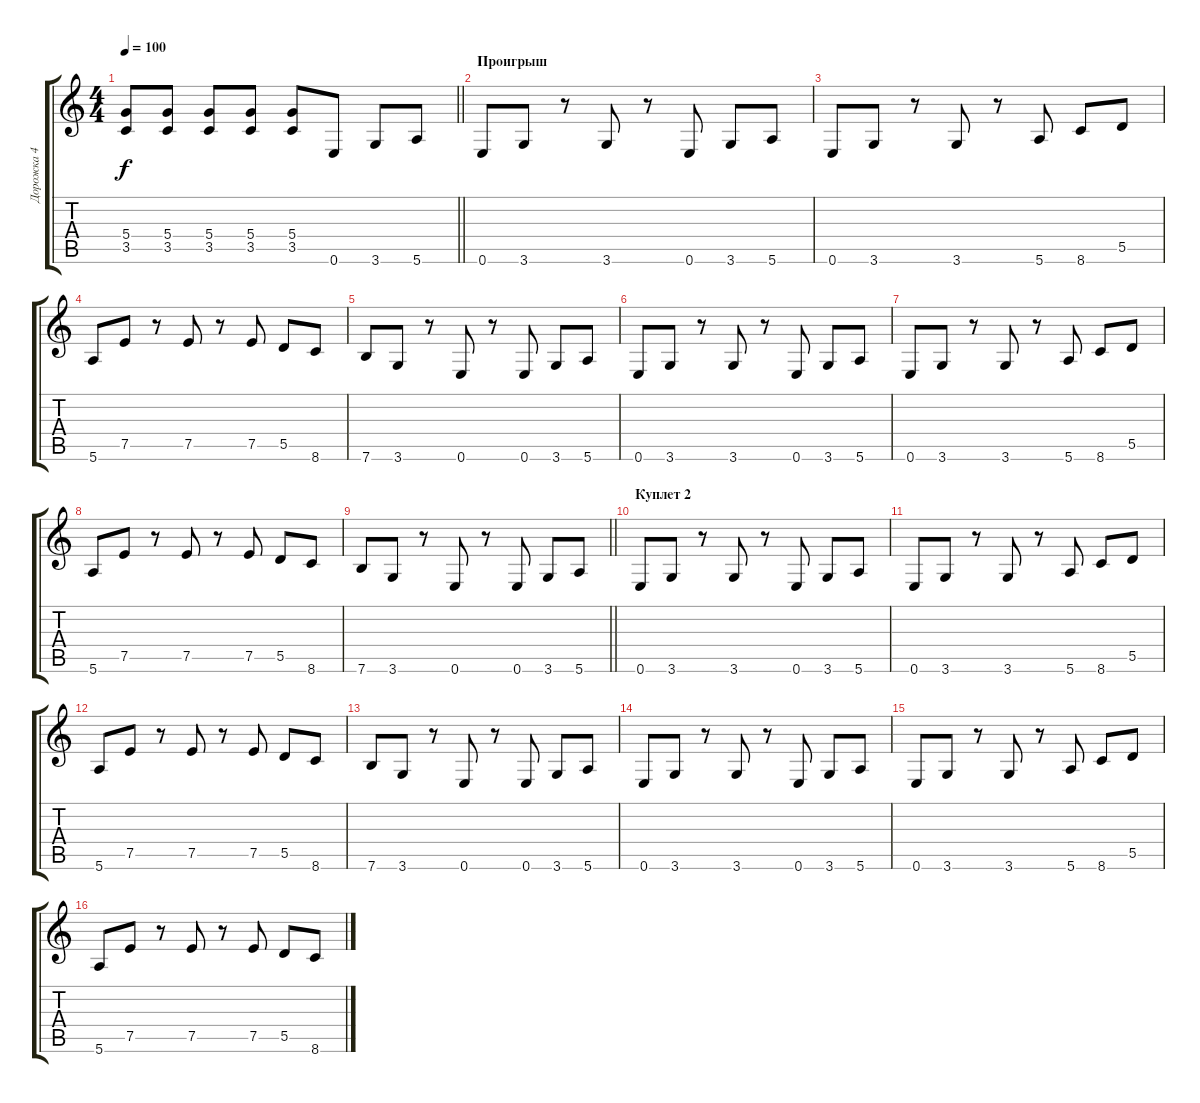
\track ("Дорожка 4" "Дорожка 4") {instrument electricguitarmuted}
\staff {score tabs}
\tuning (E4 B3 G3 D3 A2 E2) {hide}
\ts (4 4)
\tempo 100
\clef g2
\barLineRight lightlight
\ks c
(5.4 3.5).8{dy f} (5.4 3.5).8 (5.4 3.5).8 (5.4 3.5).8 (5.4 3.5).8 0.6.8 3.6.8 5.6.8 |
\section ("" "Проигрыш")
0.6.8 3.6.8 r.8 3.6.8 r.8 0.6.8 3.6.8 5.6.8 |
0.6.8 3.6.8 r.8 3.6.8 r.8 5.6.8 8.6.8 5.5.8 |
5.6.8 7.5.8 r.8 7.5.8 r.8 7.5.8 5.5.8 8.6.8 |
7.6.8 3.6.8 r.8 0.6.8 r.8 0.6.8 3.6.8 5.6.8 |
0.6.8 3.6.8 r.8 3.6.8 r.8 0.6.8 3.6.8 5.6.8 |
0.6.8 3.6.8 r.8 3.6.8 r.8 5.6.8 8.6.8 5.5.8 |
5.6.8 7.5.8 r.8 7.5.8 r.8 7.5.8 5.5.8 8.6.8 |
\barLineRight lightlight
7.6.8 3.6.8 r.8 0.6.8 r.8 0.6.8 3.6.8 5.6.8 |
\section ("" "Куплет 2")
0.6.8 3.6.8 r.8 3.6.8 r.8 0.6.8 3.6.8 5.6.8 |
0.6.8 3.6.8 r.8 3.6.8 r.8 5.6.8 8.6.8 5.5.8 |
5.6.8 7.5.8 r.8 7.5.8 r.8 7.5.8 5.5.8 8.6.8 |
7.6.8 3.6.8 r.8 0.6.8 r.8 0.6.8 3.6.8 5.6.8 |
0.6.8 3.6.8 r.8 3.6.8 r.8 0.6.8 3.6.8 5.6.8 |
0.6.8 3.6.8 r.8 3.6.8 r.8 5.6.8 8.6.8 5.5.8 |
5.6.8 7.5.8 r.8 7.5.8 r.8 7.5.8 5.5.8 8.6.8
